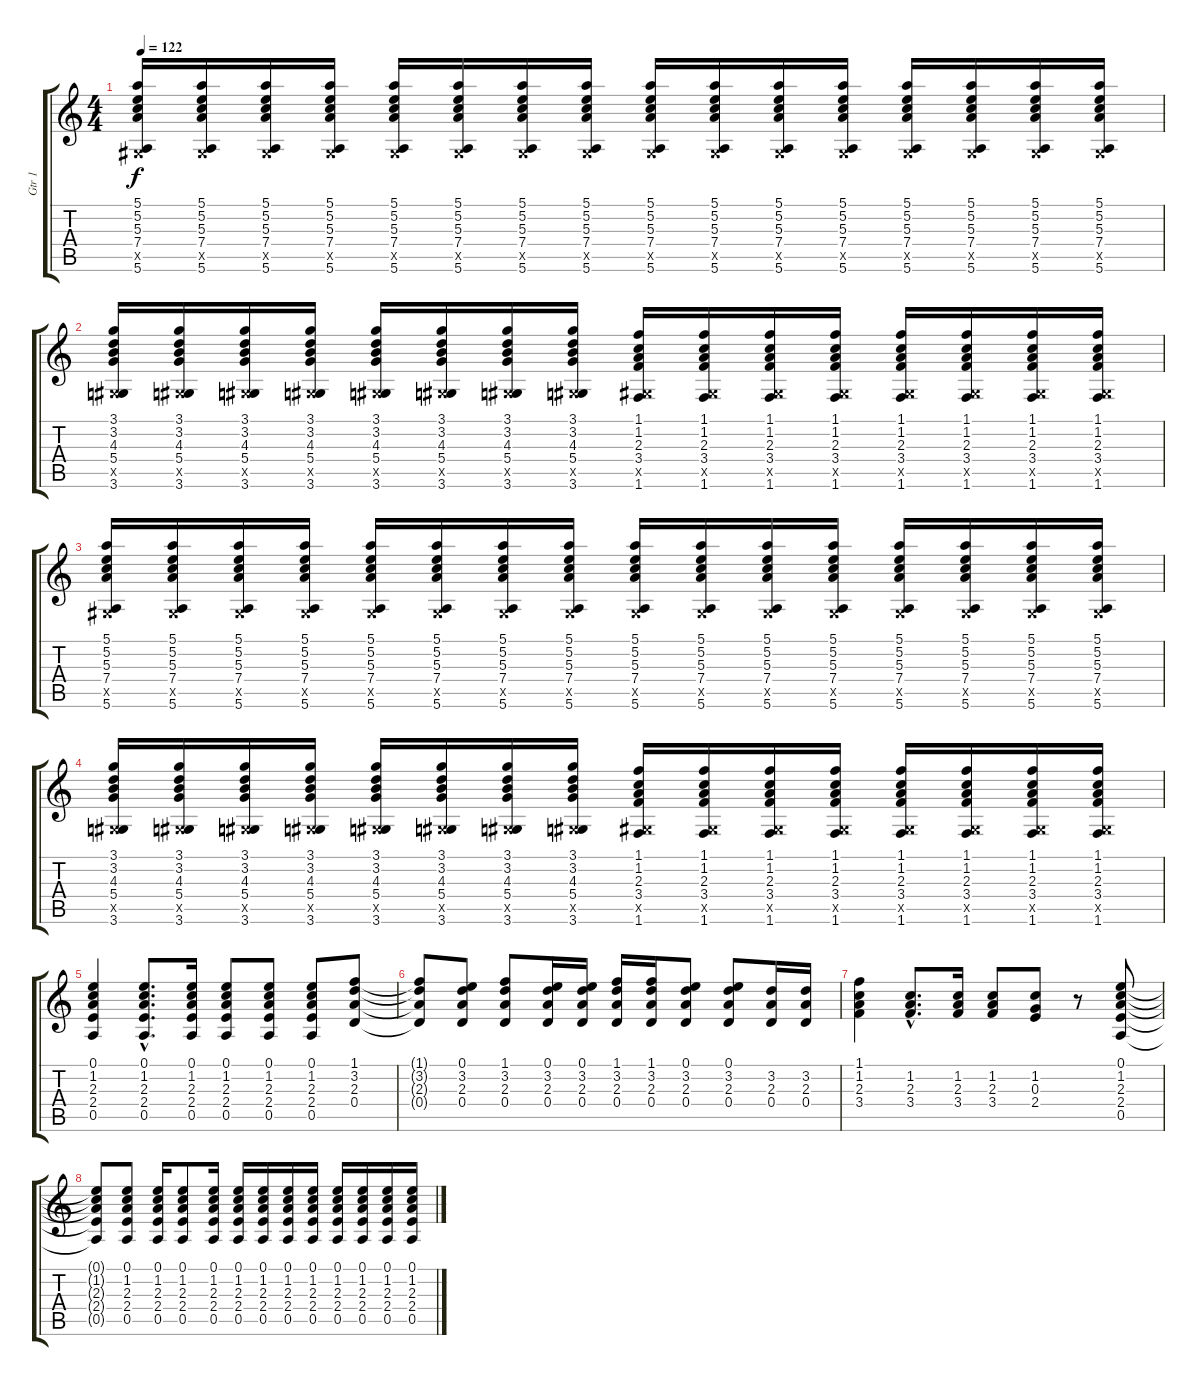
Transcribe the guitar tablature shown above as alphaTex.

\track ("Gtr 1" "Gtr 1") {instrument overdrivenguitar}
\staff {score tabs}
\tuning (E4 B3 G3 D3 A2 E2) {hide}
\ts (4 4)
\tempo 122
\clef g2
\ks c
(5.1 5.2 5.3 7.4 -1.5{x} 5.6).16{dy f} (5.1 5.2 5.3 7.4 -1.5{x} 5.6).16 (5.1 5.2 5.3 7.4 -1.5{x} 5.6).16 (5.1 5.2 5.3 7.4 -1.5{x} 5.6).16 (5.1 5.2 5.3 7.4 -1.5{x} 5.6).16 (5.1 5.2 5.3 7.4 -1.5{x} 5.6).16 (5.1 5.2 5.3 7.4 -1.5{x} 5.6).16 (5.1 5.2 5.3 7.4 -1.5{x} 5.6).16 (5.1 5.2 5.3 7.4 -1.5{x} 5.6).16 (5.1 5.2 5.3 7.4 -1.5{x} 5.6).16 (5.1 5.2 5.3 7.4 -1.5{x} 5.6).16 (5.1 5.2 5.3 7.4 -1.5{x} 5.6).16 (5.1 5.2 5.3 7.4 -1.5{x} 5.6).16 (5.1 5.2 5.3 7.4 -1.5{x} 5.6).16 (5.1 5.2 5.3 7.4 -1.5{x} 5.6).16 (5.1 5.2 5.3 7.4 -1.5{x} 5.6).16 |
(3.1 3.2 4.3 5.4 -1.5{x} 3.6).16 (3.1 3.2 4.3 5.4 -1.5{x} 3.6).16 (3.1 3.2 4.3 5.4 -1.5{x} 3.6).16 (3.1 3.2 4.3 5.4 -1.5{x} 3.6).16 (3.1 3.2 4.3 5.4 -1.5{x} 3.6).16 (3.1 3.2 4.3 5.4 -1.5{x} 3.6).16 (3.1 3.2 4.3 5.4 -1.5{x} 3.6).16 (3.1 3.2 4.3 5.4 -1.5{x} 3.6).16 (1.1 1.2 2.3 3.4 -1.5{x} 1.6).16 (1.1 1.2 2.3 3.4 -1.5{x} 1.6).16 (1.1 1.2 2.3 3.4 -1.5{x} 1.6).16 (1.1 1.2 2.3 3.4 -1.5{x} 1.6).16 (1.1 1.2 2.3 3.4 -1.5{x} 1.6).16 (1.1 1.2 2.3 3.4 -1.5{x} 1.6).16 (1.1 1.2 2.3 3.4 -1.5{x} 1.6).16 (1.1 1.2 2.3 3.4 -1.5{x} 1.6).16 |
(5.1 5.2 5.3 7.4 -1.5{x} 5.6).16 (5.1 5.2 5.3 7.4 -1.5{x} 5.6).16 (5.1 5.2 5.3 7.4 -1.5{x} 5.6).16 (5.1 5.2 5.3 7.4 -1.5{x} 5.6).16 (5.1 5.2 5.3 7.4 -1.5{x} 5.6).16 (5.1 5.2 5.3 7.4 -1.5{x} 5.6).16 (5.1 5.2 5.3 7.4 -1.5{x} 5.6).16 (5.1 5.2 5.3 7.4 -1.5{x} 5.6).16 (5.1 5.2 5.3 7.4 -1.5{x} 5.6).16 (5.1 5.2 5.3 7.4 -1.5{x} 5.6).16 (5.1 5.2 5.3 7.4 -1.5{x} 5.6).16 (5.1 5.2 5.3 7.4 -1.5{x} 5.6).16 (5.1 5.2 5.3 7.4 -1.5{x} 5.6).16 (5.1 5.2 5.3 7.4 -1.5{x} 5.6).16 (5.1 5.2 5.3 7.4 -1.5{x} 5.6).16 (5.1 5.2 5.3 7.4 -1.5{x} 5.6).16 |
(3.1 3.2 4.3 5.4 -1.5{x} 3.6).16 (3.1 3.2 4.3 5.4 -1.5{x} 3.6).16 (3.1 3.2 4.3 5.4 -1.5{x} 3.6).16 (3.1 3.2 4.3 5.4 -1.5{x} 3.6).16 (3.1 3.2 4.3 5.4 -1.5{x} 3.6).16 (3.1 3.2 4.3 5.4 -1.5{x} 3.6).16 (3.1 3.2 4.3 5.4 -1.5{x} 3.6).16 (3.1 3.2 4.3 5.4 -1.5{x} 3.6).16 (1.1 1.2 2.3 3.4 -1.5{x} 1.6).16 (1.1 1.2 2.3 3.4 -1.5{x} 1.6).16 (1.1 1.2 2.3 3.4 -1.5{x} 1.6).16 (1.1 1.2 2.3 3.4 -1.5{x} 1.6).16 (1.1 1.2 2.3 3.4 -1.5{x} 1.6).16 (1.1 1.2 2.3 3.4 -1.5{x} 1.6).16 (1.1 1.2 2.3 3.4 -1.5{x} 1.6).16 (1.1 1.2 2.3 3.4 -1.5{x} 1.6).16 |
(0.1 1.2 2.3 2.4 0.5).4 (0.1{hac} 1.2{hac} 2.3{hac} 2.4{hac} 0.5{hac}).8{d} (0.1 1.2 2.3 2.4 0.5).16 (0.1 1.2 2.3 2.4 0.5).8 (0.1 1.2 2.3 2.4 0.5).8 (0.1 1.2 2.3 2.4 0.5).8 (1.1 3.2 2.3 0.4).8 |
(1.1{t} 3.2{t} 2.3{t} 0.4{t}).8 (0.1 3.2 2.3 0.4).8 (1.1 3.2 2.3 0.4).8 (0.1 3.2 2.3 0.4).16 (0.1 3.2 2.3 0.4).16 (1.1 3.2 2.3 0.4).16 (1.1 3.2 2.3 0.4).16 (0.1 3.2 2.3 0.4).8 (0.1 3.2 2.3 0.4).8 (3.2 2.3 0.4).16 (3.2 2.3 0.4).16 |
(1.1 1.2 2.3 3.4).4 (1.2{hac} 2.3{hac} 3.4{hac}).8{d} (1.2 2.3 3.4).16 (1.2 2.3 3.4).8 (1.2 0.3 2.4).8 r.8 (0.1 1.2 2.3 2.4 0.5).8 |
(0.1{t} 1.2{t} 2.3{t} 2.4{t} 0.5{t}).8 (0.1 1.2 2.3 2.4 0.5).8 (0.1 1.2 2.3 2.4 0.5).16 (0.1 1.2 2.3 2.4 0.5).8 (0.1 1.2 2.3 2.4 0.5).16 (0.1 1.2 2.3 2.4 0.5).16 (0.1 1.2 2.3 2.4 0.5).16 (0.1 1.2 2.3 2.4 0.5).16 (0.1 1.2 2.3 2.4 0.5).16 (0.1 1.2 2.3 2.4 0.5).16 (0.1 1.2 2.3 2.4 0.5).16 (0.1 1.2 2.3 2.4 0.5).16 (0.1 1.2 2.3 2.4 0.5).16
